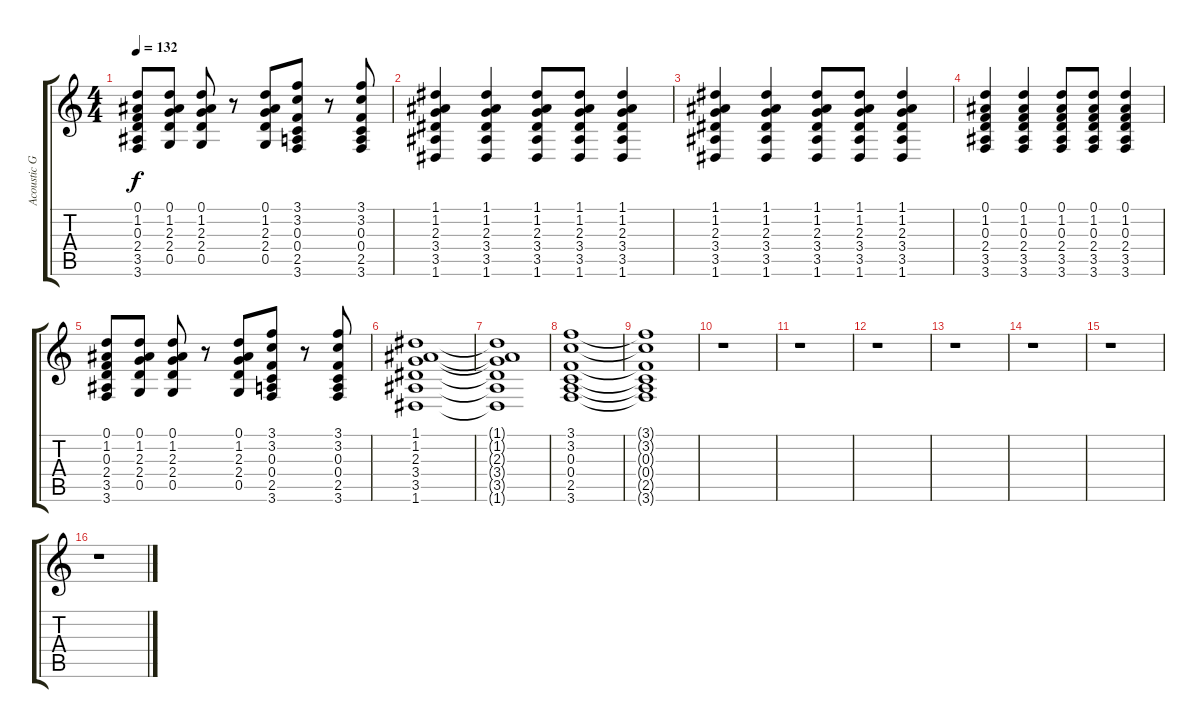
\track ("Acoustic Guitar" "Acoustic G") {instrument acousticguitarsteel}
\staff {score tabs}
\tuning (D4 A3 F3 C3 G2 D2) {hide}
\ts (4 4)
\tempo 132
\clef g2
\ks c
(0.1 1.2 0.3 2.4 3.5 3.6).8{dy f} (0.1 1.2 2.3 2.4 0.5).8 (0.1 1.2 2.3 2.4 0.5).8 r.8 (0.1 1.2 2.3 2.4 0.5).8 (3.1 3.2 0.3 0.4 2.5 3.6).8 r.8 (3.1 3.2 0.3 0.4 2.5 3.6).8 |
(1.1 1.2 2.3 3.4 3.5 1.6).4 (1.1 1.2 2.3 3.4 3.5 1.6).4 (1.1 1.2 2.3 3.4 3.5 1.6).8 (1.1 1.2 2.3 3.4 3.5 1.6).8 (1.1 1.2 2.3 3.4 3.5 1.6).4 |
(1.1 1.2 2.3 3.4 3.5 1.6).4 (1.1 1.2 2.3 3.4 3.5 1.6).4 (1.1 1.2 2.3 3.4 3.5 1.6).8 (1.1 1.2 2.3 3.4 3.5 1.6).8 (1.1 1.2 2.3 3.4 3.5 1.6).4 |
(0.1 1.2 0.3 2.4 3.5 3.6).4 (0.1 1.2 0.3 2.4 3.5 3.6).4 (0.1 1.2 0.3 2.4 3.5 3.6).8 (0.1 1.2 0.3 2.4 3.5 3.6).8 (0.1 1.2 0.3 2.4 3.5 3.6).4 |
(0.1 1.2 0.3 2.4 3.5 3.6).8 (0.1 1.2 2.3 2.4 0.5).8 (0.1 1.2 2.3 2.4 0.5).8 r.8 (0.1 1.2 2.3 2.4 0.5).8 (3.1 3.2 0.3 0.4 2.5 3.6).8 r.8 (3.1 3.2 0.3 0.4 2.5 3.6).8 |
(1.1 1.2 2.3 3.4 3.5 1.6).1 |
(1.1{t} 1.2{t} 2.3{t} 3.4{t} 3.5{t} 1.6{t}).1 |
(3.1 3.2 0.3 0.4 2.5 3.6).1 |
(3.1{t} 3.2{t} 0.3{t} 0.4{t} 2.5{t} 3.6{t}).1 |
r.1 |
r.1 |
r.1 |
r.1 |
r.1 |
r.1 |
r.1
